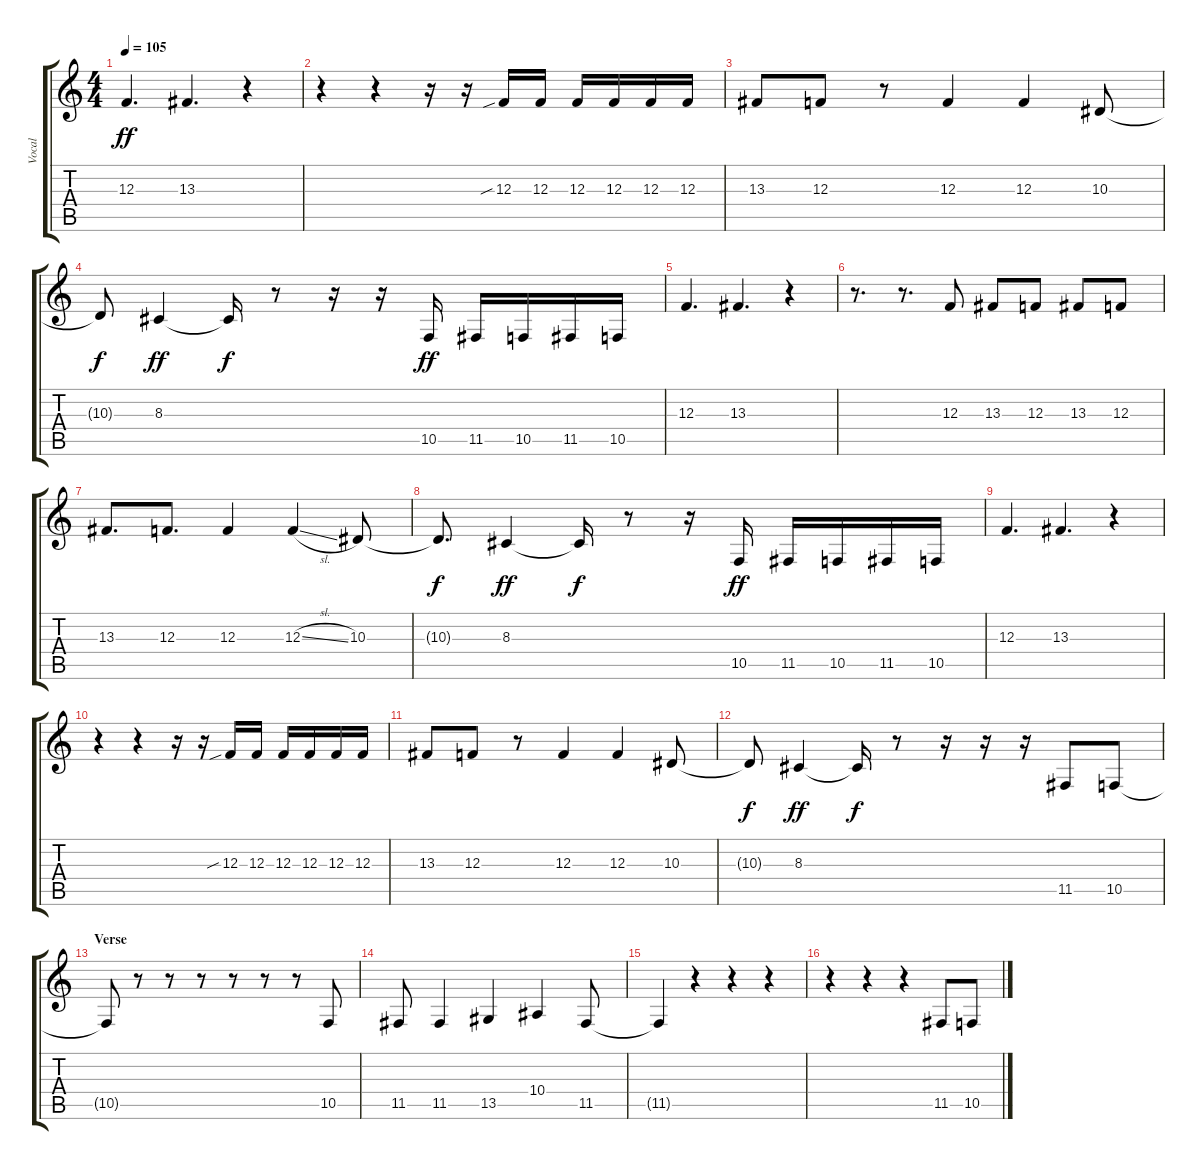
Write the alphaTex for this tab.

\track ("Vocal" "Vocal") {instrument violin}
\staff {score tabs}
\tuning (D4 A3 F3 C3 G2 C2) {hide}
\ts (4 4)
\tempo 105
\clef g2
\ks c
12.3.4{d dy ff} 13.3.4{d} r.4 |
r.4 r.4 r.16 r.16 12.3{sib}.16 12.3.16 12.3.16 12.3.16 12.3.16 12.3.16 |
13.3.8 12.3.8 r.8 12.3.4 12.3.4 10.3.8 |
10.3{t}.8{dy f} 8.3.4{dy ff} 8.3{t}.16{dy f} r.8 r.16 r.16 10.5.16{dy ff} 11.5.16 10.5.16 11.5.16 10.5.16 |
12.3.4{d} 13.3.4{d} r.4 |
r.8{d} r.8{d} 12.3.8 13.3.8 12.3.8 13.3.8 12.3.8 |
13.3.8{d} 12.3.8{d} 12.3.4 12.3{sl}.4 10.3.8 |
10.3{t}.8{d dy f} 8.3.4{dy ff} 8.3{t}.16{dy f} r.8 r.16 10.5.16{dy ff} 11.5.16 10.5.16 11.5.16 10.5.16 |
12.3.4{d} 13.3.4{d} r.4 |
r.4 r.4 r.16 r.16 12.3{sib}.16 12.3.16 12.3.16 12.3.16 12.3.16 12.3.16 |
13.3.8 12.3.8 r.8 12.3.4 12.3.4 10.3.8 |
10.3{t}.8{dy f} 8.3.4{dy ff} 8.3{t}.16{dy f} r.8 r.16 r.16 r.16 11.5.8 10.5.8 |
\section ("" "Verse")
10.5{t}.8 r.8 r.8 r.8 r.8 r.8 r.8 10.5.8 |
11.5.8 11.5.4 13.5.4 10.4.4 11.5.8 |
11.5{t}.4 r.4 r.4 r.4 |
r.4 r.4 r.4 11.5.8 10.5.8
